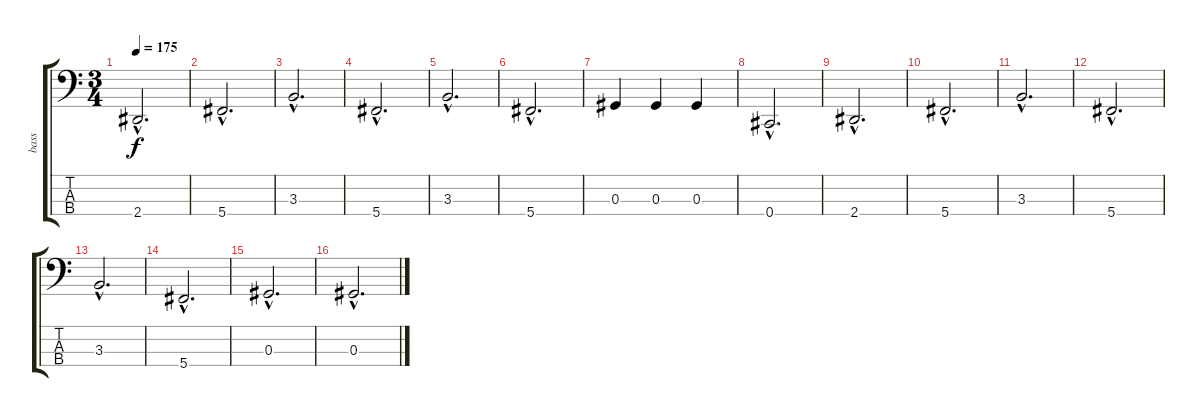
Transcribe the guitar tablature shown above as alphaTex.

\track ("bass" "bass") {instrument electricbassfinger}
\staff {score tabs}
\tuning (Gb2 Db2 Ab1 Db1) {hide}
\ts (3 4)
\tempo 175
\clef f4
\ks c
2.4{hac}.2{d dy f} |
5.4{hac}.2{d} |
3.3{hac}.2{d} |
5.4{hac}.2{d} |
3.3{hac}.2{d} |
5.4{hac}.2{d} |
0.3.4 0.3.4 0.3.4 |
0.4{hac}.2{d} |
2.4{hac}.2{d} |
5.4{hac}.2{d} |
3.3{hac}.2{d} |
5.4{hac}.2{d} |
3.3{hac}.2{d} |
5.4{hac}.2{d} |
0.3{hac}.2{d} |
0.3{hac}.2{d}
